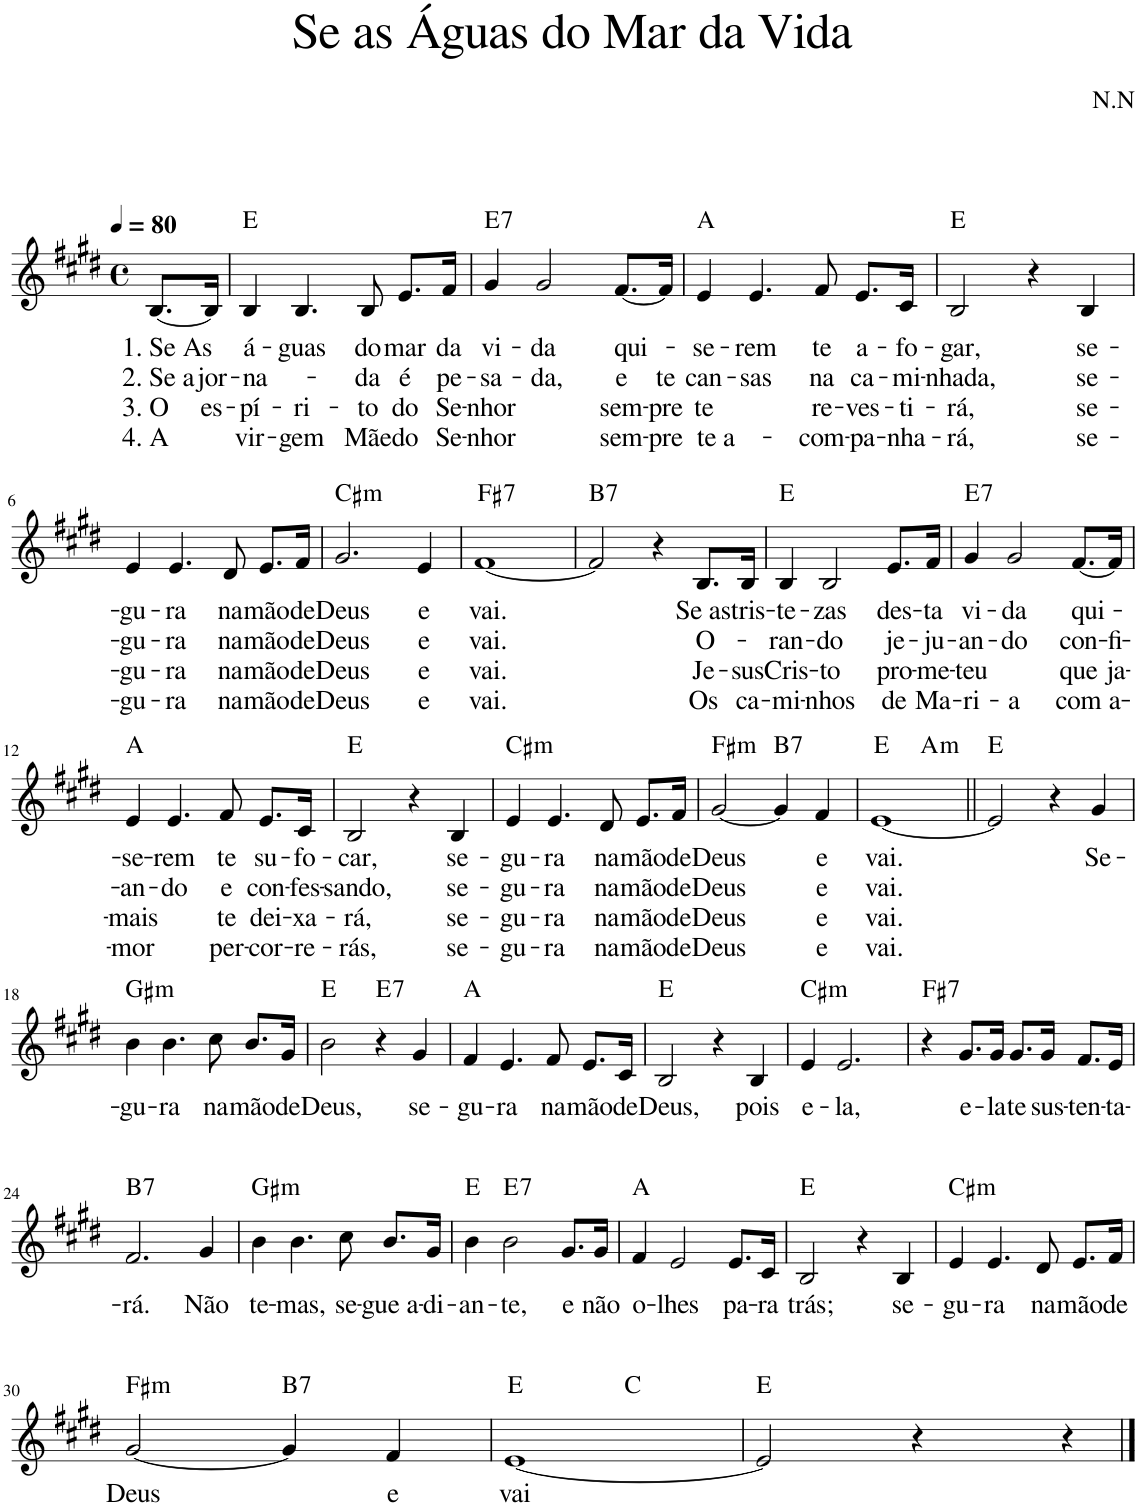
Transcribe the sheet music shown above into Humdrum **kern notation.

**kern	**text	**text	**text	**text	**harte
*part1	*part1	*part1	*part1	*part1	*part1
*staff1	*staff1	*staff1	*staff1	*staff1	*
*I"Voz	*	*	*	*	*
*I'Vo.	*	*	*	*	*
*clefG2	*	*	*	*	*
*k[f#c#g#d#]	*	*	*	*	*
*M4/4	*	*	*	*	*
*met(c)	*	*	*	*	*
*MM80	*	*	*	*	*
=1	=1	=1	=1	=1	=1
!	!LO:LY:b	!LO:LY:b	!LO:LY:b	!LO:LY:b	!
[8.B/L	1. Se As	2. Se a	3. O	4. A	.
!	!	!LO:LY:b	!LO:LY:b	!	!
16B/Jk]	.	jor-	es-	.	.
=2	=2	=2	=2	=2	=2
!	!LO:LY:b	!LO:LY:b	!LO:LY:b	!LO:LY:b	!
4B/	á-	-na-	-pí-	vir-	E:maj
!	!LO:LY:b	!	!LO:LY:b	!LO:LY:b	!
4.B/	-guas	.	-ri-	-gem	.
!	!LO:LY:b	!LO:LY:b	!LO:LY:b	!LO:LY:b	!
8B/	do	-da	-to	Mãe	.
!	!LO:LY:b	!LO:LY:b	!LO:LY:b	!LO:LY:b	!
8.e/L	mar	é	do	do	.
!	!LO:LY:b	!LO:LY:b	!LO:LY:b	!LO:LY:b	!
16f#/Jk	da	pe-	Se-	Se-	.
=3	=3	=3	=3	=3	=3
!	!LO:LY:b	!LO:LY:b	!LO:LY:b	!LO:LY:b	!LO:H:kt=7
4g#/	vi-	-sa-	-nhor	-nhor	E:7
!	!LO:LY:b	!LO:LY:b	!	!	!
2g#/	-da	-da,	.	.	.
!	!LO:LY:b	!LO:LY:b	!LO:LY:b	!LO:LY:b	!
[8.f#/L	qui-	e	sem-	sem-	.
!	!	!LO:LY:b	!LO:LY:b	!LO:LY:b	!
16f#/Jk]	.	te	-pre	-pre	.
=4	=4	=4	=4	=4	=4
!	!LO:LY:b	!LO:LY:b	!LO:LY:b	!LO:LY:b	!
4e/	-se-	can-	te	te a-	A:maj
!	!LO:LY:b	!LO:LY:b	!	!	!
4.e/	-rem	-sas	.	.	.
!	!LO:LY:b	!LO:LY:b	!LO:LY:b	!LO:LY:b	!
8f#/	te	na	re-	-com-	.
!	!LO:LY:b	!LO:LY:b	!LO:LY:b	!LO:LY:b	!
8.e/L	a-	ca-	-ves-	-pa-	.
!	!LO:LY:b	!LO:LY:b	!LO:LY:b	!LO:LY:b	!
16c#/Jk	-fo-	-mi-	-ti-	-nha-	.
=5	=5	=5	=5	=5	=5
!	!LO:LY:b	!LO:LY:b	!LO:LY:b	!LO:LY:b	!
2B/	-gar,	-nhada,	-rá,	-rá,	E:maj
4r	.	.	.	.	.
!	!LO:LY:b	!LO:LY:b	!LO:LY:b	!LO:LY:b	!
4B/	se-	se-	se-	se-	.
!!LO:LB:g=z
=6	=6	=6	=6	=6	=6
!	!LO:LY:b	!LO:LY:b	!LO:LY:b	!LO:LY:b	!
4e/	-gu-	-gu-	-gu-	-gu-	.
!	!LO:LY:b	!LO:LY:b	!LO:LY:b	!LO:LY:b	!
4.e/	-ra	-ra	-ra	-ra	.
!	!LO:LY:b	!LO:LY:b	!LO:LY:b	!LO:LY:b	!
8d#/	na	na	na	na	.
!	!LO:LY:b	!LO:LY:b	!LO:LY:b	!LO:LY:b	!
8.e/L	mão	mão	mão	mão	.
!	!LO:LY:b	!LO:LY:b	!LO:LY:b	!LO:LY:b	!
16f#/Jk	de	de	de	de	.
=7	=7	=7	=7	=7	=7
!	!LO:LY:b	!LO:LY:b	!LO:LY:b	!LO:LY:b	!LO:H:kt=m
2.g#/	Deus	Deus	Deus	Deus	C#:min
!	!LO:LY:b	!LO:LY:b	!LO:LY:b	!LO:LY:b	!
4e/	e	e	e	e	.
=8	=8	=8	=8	=8	=8
!	!LO:LY:b	!LO:LY:b	!LO:LY:b	!LO:LY:b	!LO:H:kt=7
[1f#	vai.	vai.	vai.	vai.	F#:7
=9	=9	=9	=9	=9	=9
!	!	!	!	!	!LO:H:kt=7
2f#/]	.	.	.	.	B:7
4r	.	.	.	.	.
!	!LO:LY:b	!LO:LY:b	!LO:LY:b	!LO:LY:b	!
8.B/L	Se as	O-	Je-	Os	.
!	!LO:LY:b	!	!LO:LY:b	!LO:LY:b	!
16B/Jk	tris-	.	-sus	ca-	.
=10	=10	=10	=10	=10	=10
!	!LO:LY:b	!LO:LY:b	!LO:LY:b	!LO:LY:b	!
4B/	-te-	-ran-	Cris-	-mi-	E:maj
!	!LO:LY:b	!LO:LY:b	!LO:LY:b	!LO:LY:b	!
2B/	-zas	-do	-to	-nhos	.
!	!LO:LY:b	!LO:LY:b	!LO:LY:b	!LO:LY:b	!
8.e/L	des-	je-	pro-	de	.
!	!LO:LY:b	!LO:LY:b	!LO:LY:b	!LO:LY:b	!
16f#/Jk	-ta	-ju-	-me-	Ma-	.
=11	=11	=11	=11	=11	=11
!	!LO:LY:b	!LO:LY:b	!LO:LY:b	!LO:LY:b	!LO:H:kt=7
4g#/	vi-	-an-	-teu	-ri-	E:7
!	!LO:LY:b	!LO:LY:b	!	!LO:LY:b	!
2g#/	-da	-do	.	-a	.
!	!LO:LY:b	!LO:LY:b	!LO:LY:b	!LO:LY:b	!
[8.f#/L	qui-	con-	que	com	.
!	!	!LO:LY:b	!LO:LY:b	!LO:LY:b	!
16f#/Jk]	.	-fi-	ja-	a-	.
!!LO:LB:g=z
=12	=12	=12	=12	=12	=12
!	!LO:LY:b	!LO:LY:b	!LO:LY:b	!LO:LY:b	!
4e/	-se-	-an-	-mais	-mor	A:maj
!	!LO:LY:b	!LO:LY:b	!	!	!
4.e/	-rem	-do	.	.	.
!	!LO:LY:b	!LO:LY:b	!LO:LY:b	!LO:LY:b	!
8f#/	te	e	te	per-	.
!	!LO:LY:b	!LO:LY:b	!LO:LY:b	!LO:LY:b	!
8.e/L	su-	con-	dei-	-cor-	.
!	!LO:LY:b	!LO:LY:b	!LO:LY:b	!LO:LY:b	!
16c#/Jk	-fo-	-fes-	-xa-	-re-	.
=13	=13	=13	=13	=13	=13
!	!LO:LY:b	!LO:LY:b	!LO:LY:b	!LO:LY:b	!
2B/	-car,	-sando,	-rá,	-rás,	E:maj
4r	.	.	.	.	.
!	!LO:LY:b	!LO:LY:b	!LO:LY:b	!LO:LY:b	!
4B/	se-	se-	se-	se-	.
=14	=14	=14	=14	=14	=14
!	!LO:LY:b	!LO:LY:b	!LO:LY:b	!LO:LY:b	!LO:H:kt=m
4e/	-gu-	-gu-	-gu-	-gu-	C#:min
!	!LO:LY:b	!LO:LY:b	!LO:LY:b	!LO:LY:b	!
4.e/	-ra	-ra	-ra	-ra	.
!	!LO:LY:b	!LO:LY:b	!LO:LY:b	!LO:LY:b	!
8d#/	na	na	na	na	.
!	!LO:LY:b	!LO:LY:b	!LO:LY:b	!LO:LY:b	!
8.e/L	mão	mão	mão	mão	.
!	!LO:LY:b	!LO:LY:b	!LO:LY:b	!LO:LY:b	!
16f#/Jk	de	de	de	de	.
=15	=15	=15	=15	=15	=15
!	!LO:LY:b	!LO:LY:b	!LO:LY:b	!LO:LY:b	!LO:H:kt=m
[2g#/	Deus	Deus	Deus	Deus	F#:min
!	!	!	!	!	!LO:H:kt=7
4g#/]	.	.	.	.	B:7
!	!LO:LY:b	!LO:LY:b	!LO:LY:b	!LO:LY:b	!
4f#/	e	e	e	e	.
=16	=16	=16	=16	=16	=16
!	!LO:LY:b	!LO:LY:b	!LO:LY:b	!LO:LY:b	!
*^	*	*	*	*	*
[1e	2ryy	vai.	vai.	vai.	vai.	E:maj
!	!	!	!	!	!	!LO:H:kt=m
.	2ryy	.	.	.	.	A:min
*v	*v	*	*	*	*	*
=17||	=17||	=17||	=17||	=17||	=17||
2e/]	.	.	.	.	E:maj
4r	.	.	.	.	.
!	!LO:LY:b	!	!	!	!
4g#/	Se-	.	.	.	.
!!LO:LB:g=z
=18	=18	=18	=18	=18	=18
!	!LO:LY:b	!	!	!	!LO:H:kt=m
4b\	-gu-	.	.	.	G#:min
!	!LO:LY:b	!	!	!	!
4.b\	-ra	.	.	.	.
!	!LO:LY:b	!	!	!	!
8cc#\	na	.	.	.	.
!	!LO:LY:b	!	!	!	!
8.b/L	mão	.	.	.	.
!	!LO:LY:b	!	!	!	!
16g#/Jk	de	.	.	.	.
=19	=19	=19	=19	=19	=19
!	!LO:LY:b	!	!	!	!
2b\	Deus,	.	.	.	E:maj
!	!	!	!	!	!LO:H:kt=7
4r	.	.	.	.	E:7
!	!LO:LY:b	!	!	!	!
4g#/	se-	.	.	.	.
=20	=20	=20	=20	=20	=20
!	!LO:LY:b	!	!	!	!
4f#/	-gu-	.	.	.	A:maj
!	!LO:LY:b	!	!	!	!
4.e/	-ra	.	.	.	.
!	!LO:LY:b	!	!	!	!
8f#/	na	.	.	.	.
!	!LO:LY:b	!	!	!	!
8.e/L	mão	.	.	.	.
!	!LO:LY:b	!	!	!	!
16c#/Jk	de	.	.	.	.
=21	=21	=21	=21	=21	=21
!	!LO:LY:b	!	!	!	!
2B/	Deus,	.	.	.	E:maj
4r	.	.	.	.	.
!	!LO:LY:b	!	!	!	!
4B/	pois	.	.	.	.
=22	=22	=22	=22	=22	=22
!	!LO:LY:b	!	!	!	!LO:H:kt=m
4e/	e-	.	.	.	C#:min
!	!LO:LY:b	!	!	!	!
2.e/	-la,	.	.	.	.
=23	=23	=23	=23	=23	=23
!	!	!	!	!	!LO:H:kt=7
4r	.	.	.	.	F#:7
!	!LO:LY:b	!	!	!	!
8.g#/L	e-	.	.	.	.
!	!LO:LY:b	!	!	!	!
16g#/Jk	-la	.	.	.	.
!	!LO:LY:b	!	!	!	!
8.g#/L	te	.	.	.	.
!	!LO:LY:b	!	!	!	!
16g#/Jk	sus-	.	.	.	.
!	!LO:LY:b	!	!	!	!
8.f#/L	-ten-	.	.	.	.
!	!LO:LY:b	!	!	!	!
16e/Jk	-ta-	.	.	.	.
!!LO:LB:g=z
=24	=24	=24	=24	=24	=24
!	!LO:LY:b	!	!	!	!LO:H:kt=7
2.f#/	-rá.	.	.	.	B:7
!	!LO:LY:b	!	!	!	!
4g#/	Não	.	.	.	.
=25	=25	=25	=25	=25	=25
!	!LO:LY:b	!	!	!	!LO:H:kt=m
4b\	te-	.	.	.	G#:min
!	!LO:LY:b	!	!	!	!
4.b\	-mas,	.	.	.	.
!	!LO:LY:b	!	!	!	!
8cc#\	se-	.	.	.	.
!	!LO:LY:b	!	!	!	!
8.b/L	-gue a-	.	.	.	.
!	!LO:LY:b	!	!	!	!
16g#/Jk	-di-	.	.	.	.
=26	=26	=26	=26	=26	=26
!	!LO:LY:b	!	!	!	!
4b\	-an-	.	.	.	E:maj
!	!LO:LY:b	!	!	!	!LO:H:kt=7
2b\	-te,	.	.	.	E:7
!	!LO:LY:b	!	!	!	!
8.g#/L	e	.	.	.	.
!	!LO:LY:b	!	!	!	!
16g#/Jk	não	.	.	.	.
=27	=27	=27	=27	=27	=27
!	!LO:LY:b	!	!	!	!
4f#/	o-	.	.	.	A:maj
!	!LO:LY:b	!	!	!	!
2e/	-lhes	.	.	.	.
!	!LO:LY:b	!	!	!	!
8.e/L	pa-	.	.	.	.
!	!LO:LY:b	!	!	!	!
16c#/Jk	-ra	.	.	.	.
=28	=28	=28	=28	=28	=28
!	!LO:LY:b	!	!	!	!
2B/	trás;	.	.	.	E:maj
4r	.	.	.	.	.
!	!LO:LY:b	!	!	!	!
4B/	se-	.	.	.	.
=29	=29	=29	=29	=29	=29
!	!LO:LY:b	!	!	!	!LO:H:kt=m
4e/	-gu-	.	.	.	C#:min
!	!LO:LY:b	!	!	!	!
4.e/	-ra	.	.	.	.
!	!LO:LY:b	!	!	!	!
8d#/	na	.	.	.	.
!	!LO:LY:b	!	!	!	!
8.e/L	mão	.	.	.	.
!	!LO:LY:b	!	!	!	!
16f#/Jk	de	.	.	.	.
!!LO:LB:g=z
=30	=30	=30	=30	=30	=30
!	!LO:LY:b	!	!	!	!LO:H:kt=m
[2g#/	Deus	.	.	.	F#:min
!	!	!	!	!	!LO:H:kt=7
4g#/]	.	.	.	.	B:7
!	!LO:LY:b	!	!	!	!
4f#/	e	.	.	.	.
=31	=31	=31	=31	=31	=31
!	!LO:LY:b	!	!	!	!
*^	*	*	*	*	*
[1e	2ryy	vai	.	.	.	E:maj
.	2ryy	.	.	.	.	C:maj
*v	*v	*	*	*	*	*
=32	=32	=32	=32	=32	=32
2e/]	.	.	.	.	E:maj
4r	.	.	.	.	.
4r	.	.	.	.	.
==	==	==	==	==	==
*-	*-	*-	*-	*-	*-
